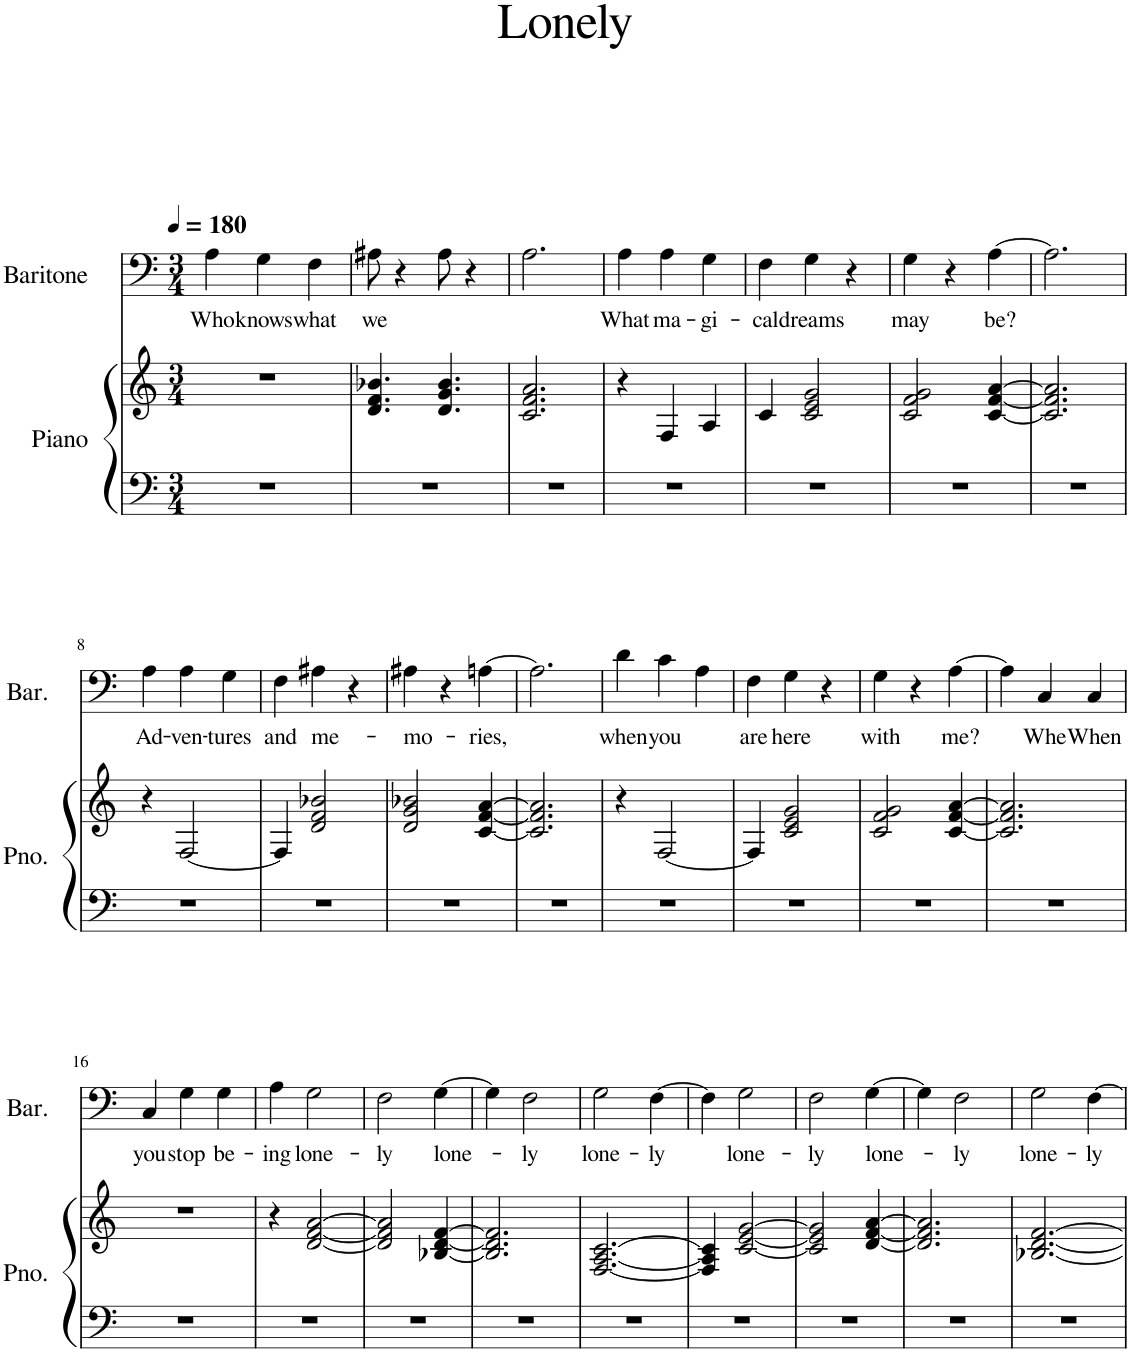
**kern	**kern	**kern	**text
*part2	*part2	*part1	*part1
*staff3	*staff2	*staff1	*staff1
*I"Piano	*	*I"Baritone	*
*I'Pno.	*	*I'Bar.	*
*clefF4	*clefG2	*clefF4	*
*k[]	*k[]	*k[]	*
*M3/4	*M3/4	*M3/4	*
*MM180	*MM180	*MM180	*
=1	=1	=1	=1
!	!	!	!LO:LY:b
2.r	2.r	4A\	Who
!	!	!	!LO:LY:b
.	.	4G\	knows
!	!	!	!LO:LY:b
.	.	4F\	what
=2	=2	=2	=2
!	!	!	!LO:LY:b
2.r	4.d/ 4.f/ 4.b-X/	8A#X\	we
.	.	4r	.
.	4.d/ 4.g/ 4.b-/	8A#\	.
.	.	4r	.
=3	=3	=3	=3
2.r	2.c/ 2.f/ 2.a/	2.A\	.
=4	=4	=4	=4
!	!	!	!LO:LY:b
2.r	4r	4A\	What
!	!	!	!LO:LY:b
.	4F/	4A\	ma-
!	!	!	!LO:LY:b
.	4A/	4G\	-gi-
=5	=5	=5	=5
!	!	!	!LO:LY:b
2.r	4c/	4F\	-cal
!	!	!	!LO:LY:b
.	2c/ 2e/ 2g/	4G\	dreams
.	.	4r	.
=6	=6	=6	=6
!	!	!	!LO:LY:b
2.r	2c/ 2f/ 2g/	4G\	may
.	.	4r	.
!	!	!	!LO:LY:b
.	[4c/ [4f/ [4a/	[4A\	be?
=7	=7	=7	=7
2.r	2.c/] 2.f/] 2.a/]	2.A\]	.
!!LO:LB:g=z
=8	=8	=8	=8
!	!	!	!LO:LY:b
2.r	4r	4A\	Ad-
!	!	!	!LO:LY:b
.	[2F/	4A\	-ven-
!	!	!	!LO:LY:b
.	.	4G\	-tures
=9	=9	=9	=9
!	!	!	!LO:LY:b
2.r	4F/]	4F\	and
!	!	!	!LO:LY:b
.	2d/ 2f/ 2b-X/	4A#X\	me-
.	.	4r	.
=10	=10	=10	=10
!	!	!	!LO:LY:b
2.r	2d/ 2g/ 2b-X/	4A#X\	-mo-
.	.	4r	.
!	!	!	!LO:LY:b
.	[4c/ [4f/ [4a/	[4An\	-ries,
=11	=11	=11	=11
2.r	2.c/] 2.f/] 2.a/]	2.A\]	.
=12	=12	=12	=12
!	!	!	!LO:LY:b
2.r	4r	4d\	when
!	!	!	!LO:LY:b
.	[2F/	4c\	you
.	.	4A\	.
=13	=13	=13	=13
!	!	!	!LO:LY:b
2.r	4F/]	4F\	are
!	!	!	!LO:LY:b
.	2c/ 2e/ 2g/	4G\	here
.	.	4r	.
=14	=14	=14	=14
!	!	!	!LO:LY:b
2.r	2c/ 2f/ 2g/	4G\	with
.	.	4r	.
!	!	!	!LO:LY:b
.	[4c/ [4f/ [4a/	[4A\	me?
=15	=15	=15	=15
2.r	2.c/] 2.f/] 2.a/]	4A\]	.
!	!	!	!LO:LY:b
.	.	4C/	Whe
!	!	!	!LO:LY:b
.	.	4C/	When
!!LO:LB:g=z
=16	=16	=16	=16
!	!	!	!LO:LY:b
2.r	2.r	4C/	you
!	!	!	!LO:LY:b
.	.	4G\	stop
!	!	!	!LO:LY:b
.	.	4G\	be-
=17	=17	=17	=17
!	!	!	!LO:LY:b
2.r	4r	4A\	-ing
!	!	!	!LO:LY:b
.	[2d/ [2f/ [2a/	2G\	lone-
=18	=18	=18	=18
!	!	!	!LO:LY:b
2.r	2d/] 2f/] 2a/]	2F\	-ly
!	!	!	!LO:LY:b
.	[4B-X/ [4d/ [4f/	[4G\	lone-
=19	=19	=19	=19
2.r	2.B-/] 2.d/] 2.f/]	4G\]	.
!	!	!	!LO:LY:b
.	.	2F\	-ly
=20	=20	=20	=20
!	!	!	!LO:LY:b
2.r	[2.F/ [2.A/ [2.c/	2G\	lone-
!	!	!	!LO:LY:b
.	.	[4F\	-ly
=21	=21	=21	=21
2.r	4F/] 4A/] 4c/]	4F\]	.
!	!	!	!LO:LY:b
.	[2c/ [2e/ [2g/	2G\	lone-
=22	=22	=22	=22
!	!	!	!LO:LY:b
2.r	2c/] 2e/] 2g/]	2F\	-ly
!	!	!	!LO:LY:b
.	[4d/ [4f/ [4a/	[4G\	lone-
=23	=23	=23	=23
2.r	2.d/] 2.f/] 2.a/]	4G\]	.
!	!	!	!LO:LY:b
.	.	2F\	-ly
=24	=24	=24	=24
!	!	!	!LO:LY:b
2.r	[2.B-X/ [2.d/ [2.f/	2G\	lone-
!	!	!	!LO:LY:b
.	.	[4F\	-ly
=	=	=	=
*-	*-	*-	*-
